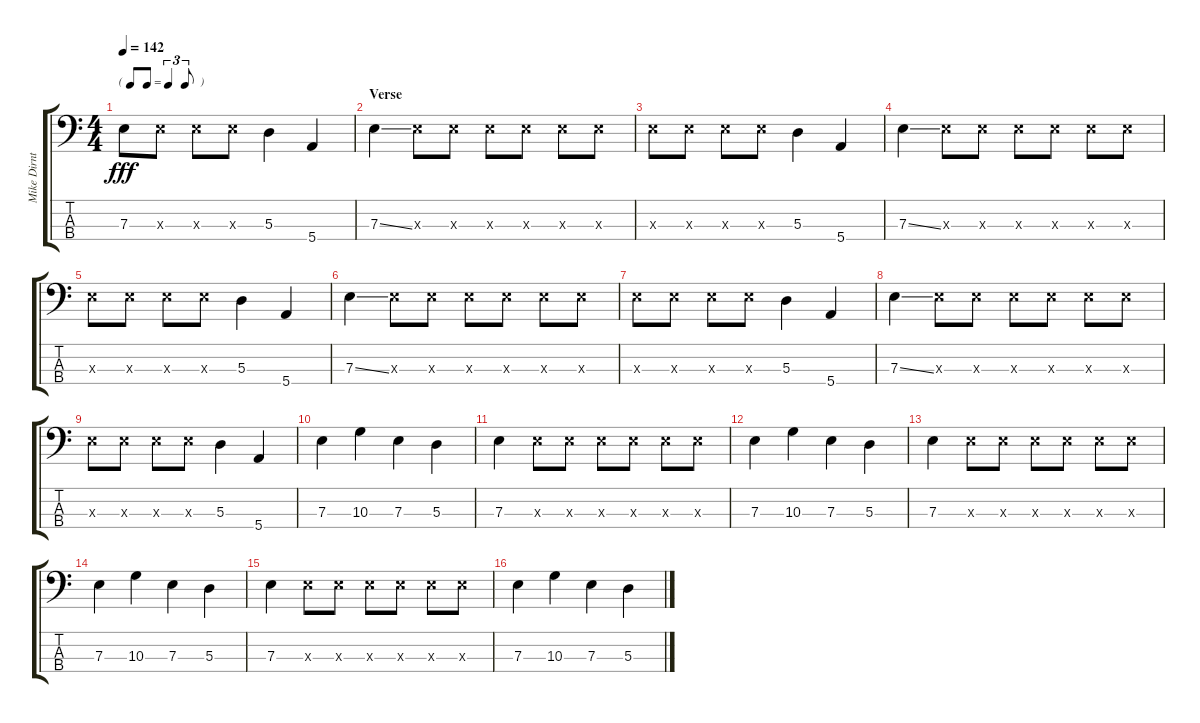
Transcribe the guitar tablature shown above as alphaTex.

\track ("Mike Dirnt" "Mike Dirnt") {instrument electricbasspick}
\staff {score tabs}
\tuning (G2 D2 A1 E1) {hide}
\ts (4 4)
\tf triplet8th
\tempo 142
\clef f4
\ks c
7.3.8{dy fff} 7.3{x}.8 7.3{x}.8 7.3{x}.8 5.3.4 5.4.4 |
\section ("" "Verse")
7.3{ss}.4 7.3{x}.8 7.3{x}.8 7.3{x}.8 7.3{x}.8 7.3{x}.8 7.3{x}.8 |
7.3{x}.8 7.3{x}.8 7.3{x}.8 7.3{x}.8 5.3.4 5.4.4 |
7.3{ss}.4 7.3{x}.8 7.3{x}.8 7.3{x}.8 7.3{x}.8 7.3{x}.8 7.3{x}.8 |
7.3{x}.8 7.3{x}.8 7.3{x}.8 7.3{x}.8 5.3.4 5.4.4 |
7.3{ss}.4 7.3{x}.8 7.3{x}.8 7.3{x}.8 7.3{x}.8 7.3{x}.8 7.3{x}.8 |
7.3{x}.8 7.3{x}.8 7.3{x}.8 7.3{x}.8 5.3.4 5.4.4 |
7.3{ss}.4 7.3{x}.8 7.3{x}.8 7.3{x}.8 7.3{x}.8 7.3{x}.8 7.3{x}.8 |
7.3{x}.8 7.3{x}.8 7.3{x}.8 7.3{x}.8 5.3.4 5.4.4 |
7.3.4 10.3.4 7.3.4 5.3.4 |
7.3.4 7.3{x}.8 7.3{x}.8 7.3{x}.8 7.3{x}.8 7.3{x}.8 7.3{x}.8 |
7.3.4 10.3.4 7.3.4 5.3.4 |
7.3.4 7.3{x}.8 7.3{x}.8 7.3{x}.8 7.3{x}.8 7.3{x}.8 7.3{x}.8 |
7.3.4 10.3.4 7.3.4 5.3.4 |
7.3.4 7.3{x}.8 7.3{x}.8 7.3{x}.8 7.3{x}.8 7.3{x}.8 7.3{x}.8 |
7.3.4 10.3.4 7.3.4 5.3.4
